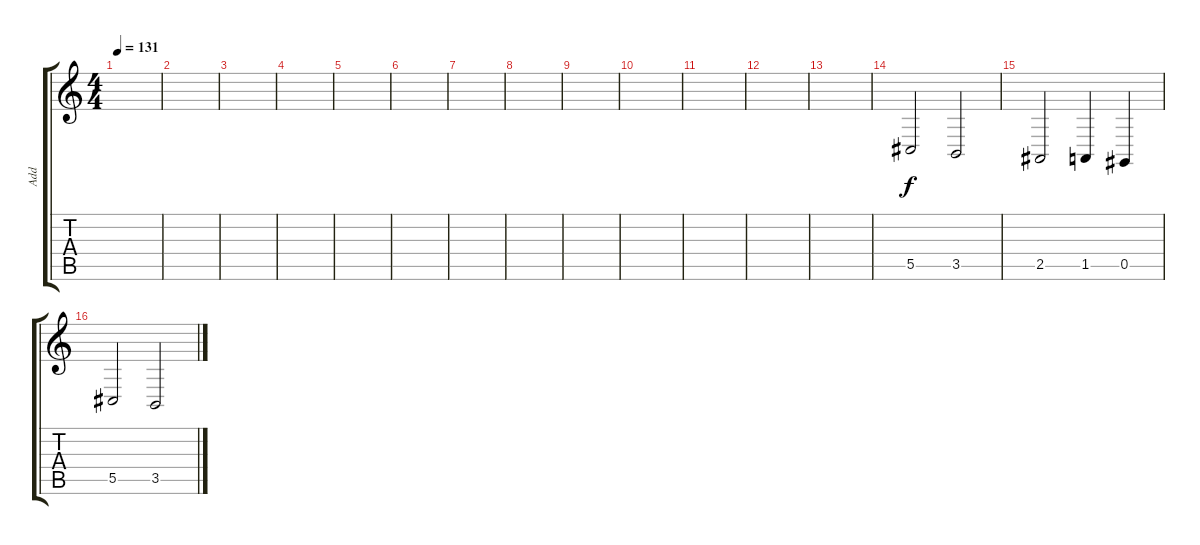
\track ("Add" "Add") {instrument stringensemble1}
\staff {score tabs}
\tuning (Eb4 Bb3 Gb3 Db3 Ab2 Eb2) {hide}
\ts (4 4)
\tempo 131
\clef g2
\ks c
|
\section ("" "")
|
|
|
|
\section ("" "")
|
|
|
|
|
|
|
|
\section ("" "")
5.5.2{instrument distortionguitar} 3.5.2 |
2.5.2 1.5.4 0.5.4 |
5.5.2 3.5.2
